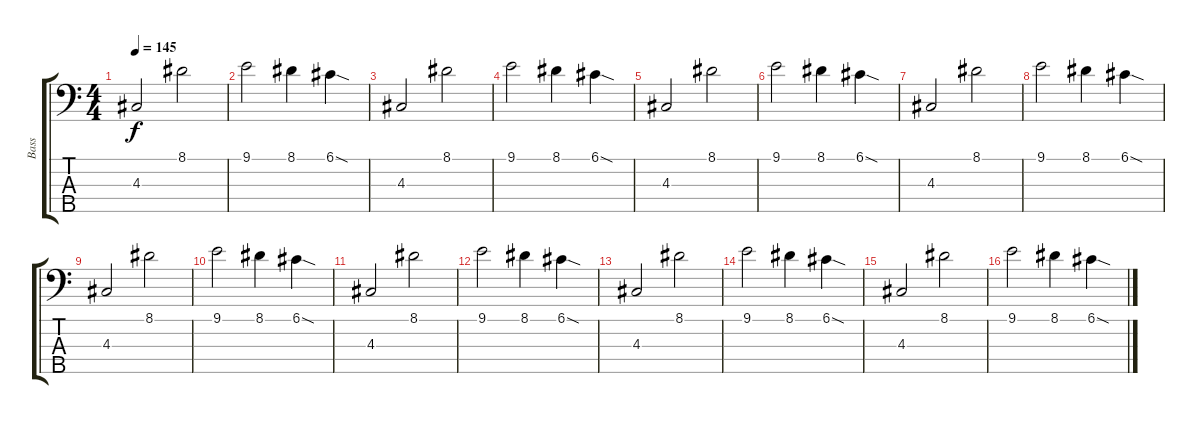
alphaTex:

\track ("Bass" "Bass") {instrument fretlessbass}
\staff {score tabs}
\tuning (G2 D2 A1 E1 B0) {hide}
\ts (4 4)
\tempo 145
\clef f4
\ks c
4.3.2{dy f} 8.1.2 |
9.1.2 8.1.4 6.1{sod}.4 |
4.3.2 8.1.2 |
9.1.2 8.1.4 6.1{sod}.4 |
4.3.2 8.1.2 |
9.1.2 8.1.4 6.1{sod}.4 |
4.3.2 8.1.2 |
9.1.2 8.1.4 6.1{sod}.4 |
4.3.2 8.1.2 |
9.1.2 8.1.4 6.1{sod}.4 |
4.3.2 8.1.2 |
9.1.2 8.1.4 6.1{sod}.4 |
4.3.2 8.1.2 |
9.1.2 8.1.4 6.1{sod}.4 |
4.3.2 8.1.2 |
9.1.2 8.1.4 6.1{sod}.4
